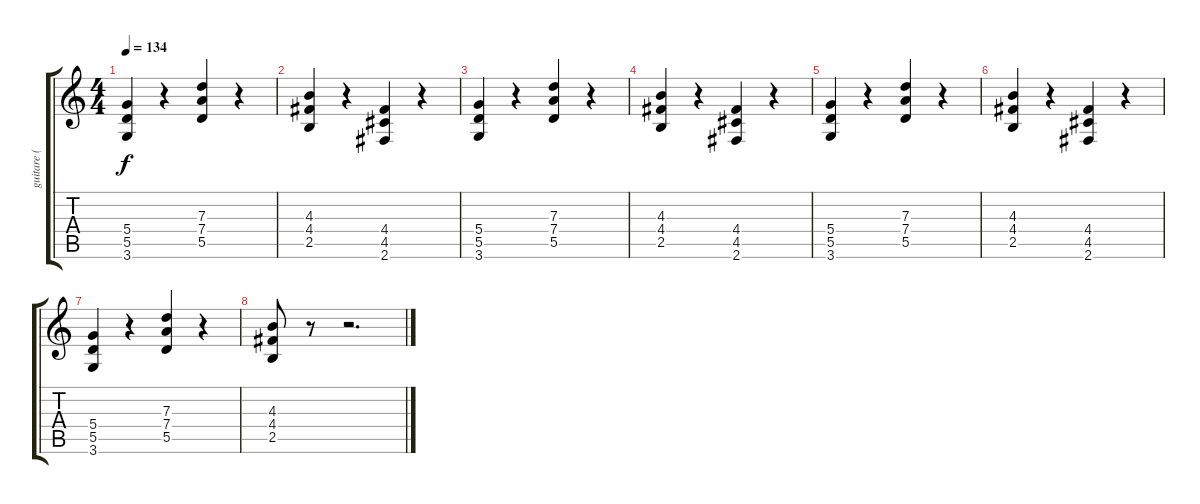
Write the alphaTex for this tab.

\track ("guitare ( Marie-Eve ) " "guitare ( ") {instrument overdrivenguitar}
\staff {score tabs}
\tuning (E4 B3 G3 D3 A2 E2) {hide}
\ts (4 4)
\tempo 134
\clef g2
\ks c
(5.4 5.5 3.6).4{dy f} r.4 (7.3 7.4 5.5).4 r.4 |
(4.3 4.4 2.5).4 r.4 (4.4 4.5 2.6).4 r.4 |
(5.4 5.5 3.6).4 r.4 (7.3 7.4 5.5).4 r.4 |
(4.3 4.4 2.5).4 r.4 (4.4 4.5 2.6).4 r.4 |
(5.4 5.5 3.6).4 r.4 (7.3 7.4 5.5).4 r.4 |
(4.3 4.4 2.5).4 r.4 (4.4 4.5 2.6).4 r.4 |
(5.4 5.5 3.6).4 r.4 (7.3 7.4 5.5).4 r.4 |
(4.3 4.4 2.5).8 r.8 r.2{d}
